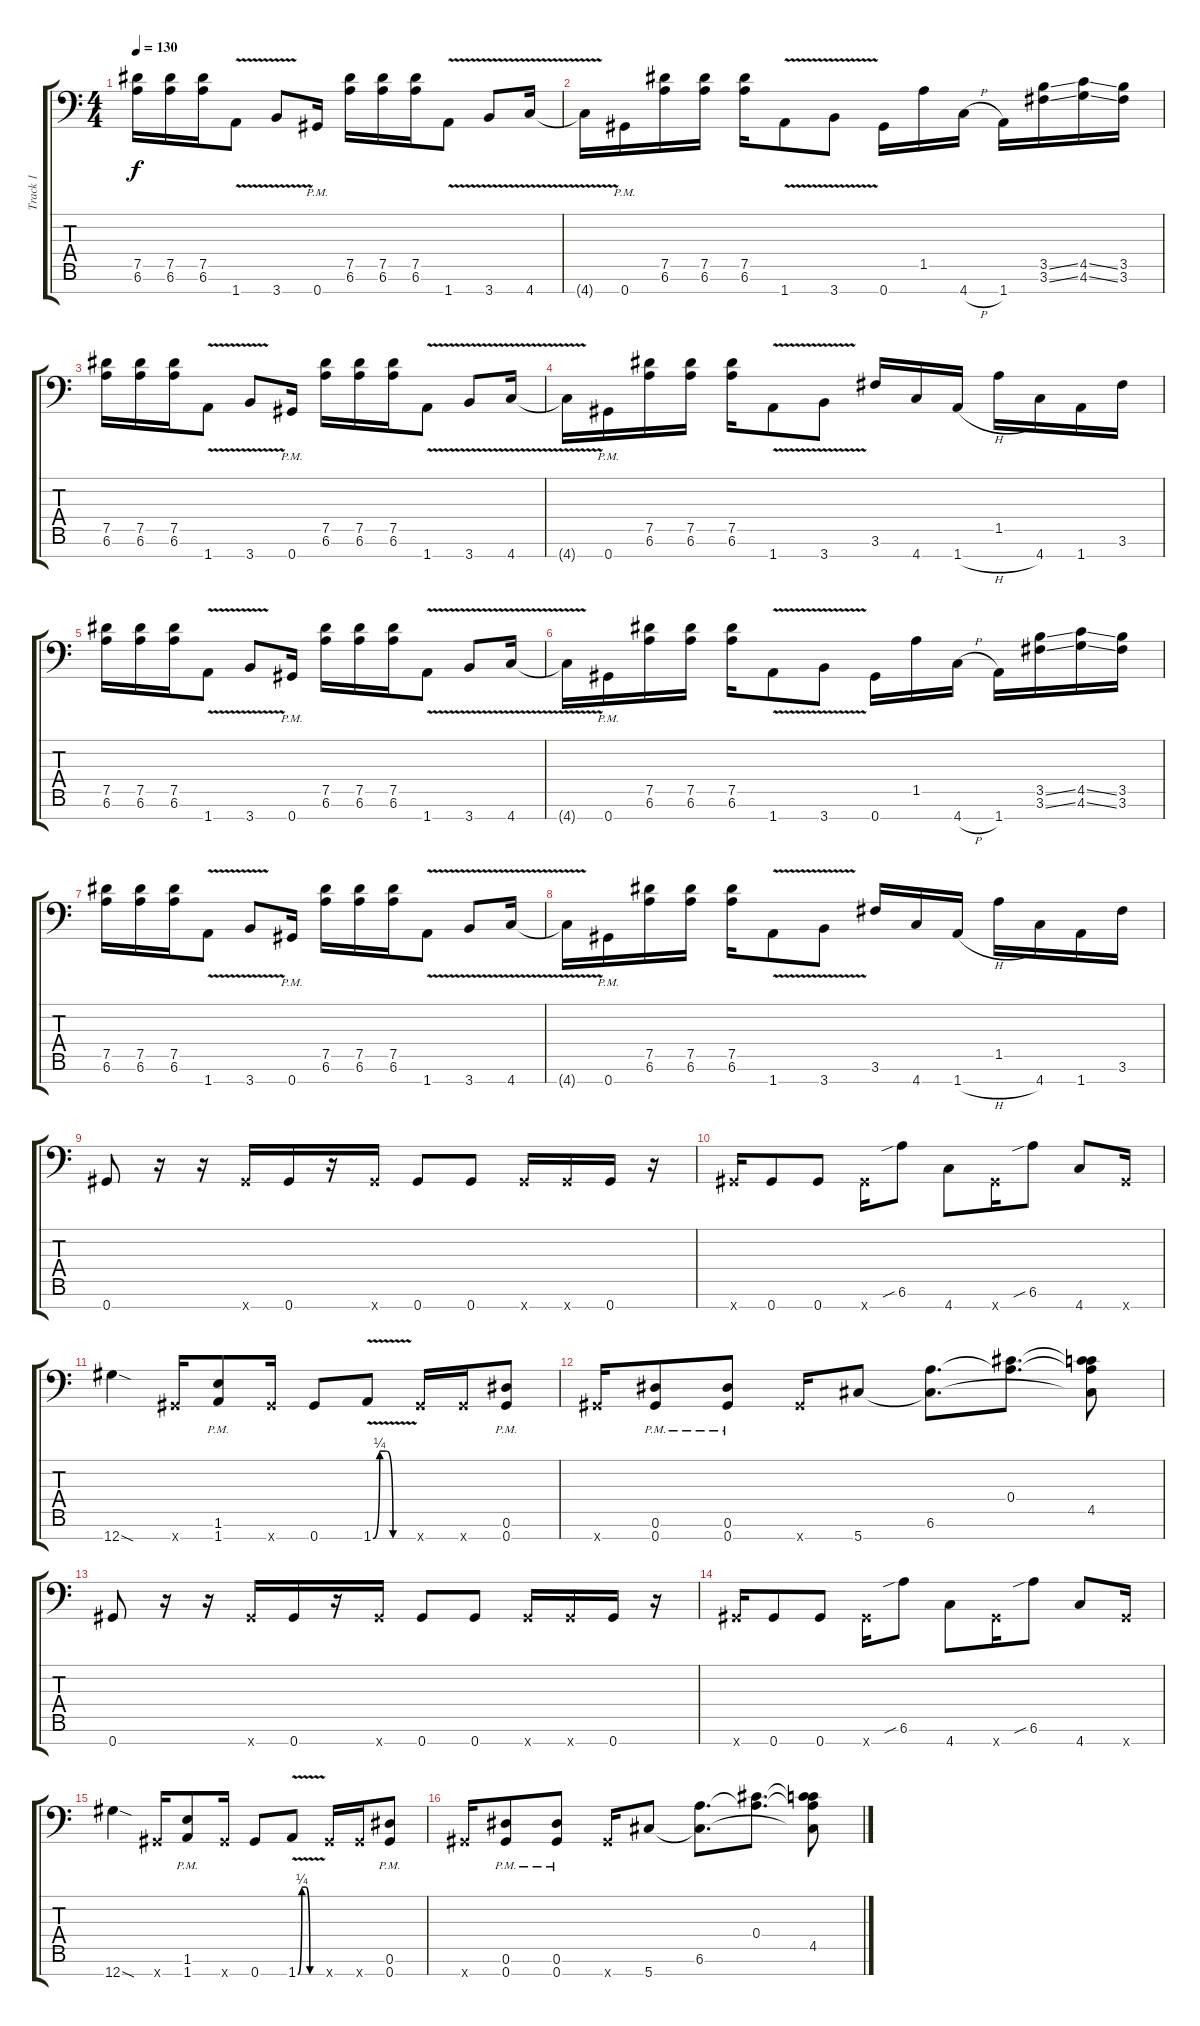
\track ("Track 1" "Track 1") {instrument distortionguitar}
\staff {score tabs}
\tuning (Eb4 Bb3 Gb3 Db3 Ab2 Eb2 Ab1) {hide}
\ts (4 4)
\tempo 130
\clef f4
\ks c
(7.5 6.6).16{dy f} (7.5 6.6).16 (7.5 6.6).16 1.7{v}.8 3.7{v}.8 0.7{pm}.16 (7.5 6.6).16 (7.5 6.6).16 (7.5 6.6).16 1.7{v}.8 3.7{v}.8 4.7{v}.16 |
4.7{t}.16 0.7{pm}.16 (7.5 6.6).16 (7.5 6.6).16 (7.5 6.6).16 1.7{v}.8 3.7{v}.8 0.7.16 1.5.16 4.7{h}.16 1.7.16 (3.5{ss} 3.6{ss}).16 (4.5{ss} 4.6{ss}).16 (3.5 3.6).16 |
(7.5 6.6).16 (7.5 6.6).16 (7.5 6.6).16 1.7{v}.8 3.7{v}.8 0.7{pm}.16 (7.5 6.6).16 (7.5 6.6).16 (7.5 6.6).16 1.7{v}.8 3.7{v}.8 4.7{v}.16 |
4.7{t}.16 0.7{pm}.16 (7.5 6.6).16 (7.5 6.6).16 (7.5 6.6).16 1.7{v}.8 3.7{v}.8 3.6.16 4.7.16 1.7{h}.16 1.5.16 4.7.16 1.7.16 3.6.16 |
(7.5 6.6).16 (7.5 6.6).16 (7.5 6.6).16 1.7{v}.8 3.7{v}.8 0.7{pm}.16 (7.5 6.6).16 (7.5 6.6).16 (7.5 6.6).16 1.7{v}.8 3.7{v}.8 4.7{v}.16 |
4.7{t}.16 0.7{pm}.16 (7.5 6.6).16 (7.5 6.6).16 (7.5 6.6).16 1.7{v}.8 3.7{v}.8 0.7.16 1.5.16 4.7{h}.16 1.7.16 (3.5{ss} 3.6{ss}).16 (4.5{ss} 4.6{ss}).16 (3.5 3.6).16 |
(7.5 6.6).16 (7.5 6.6).16 (7.5 6.6).16 1.7{v}.8 3.7{v}.8 0.7{pm}.16 (7.5 6.6).16 (7.5 6.6).16 (7.5 6.6).16 1.7{v}.8 3.7{v}.8 4.7{v}.16 |
4.7{t}.16 0.7{pm}.16 (7.5 6.6).16 (7.5 6.6).16 (7.5 6.6).16 1.7{v}.8 3.7{v}.8 3.6.16 4.7.16 1.7{h}.16 1.5.16 4.7.16 1.7.16 3.6.16 |
0.7.8 r.16 r.16 0.7{x}.16 0.7.16 r.16 0.7{x}.16 0.7.8 0.7.8 0.7{x}.16 0.7{x}.16 0.7.16 r.16 |
0.7{x}.16 0.7.8 0.7.8 0.7{x}.16 6.6{sib}.8 4.7.8 0.7{x}.16 6.6{sib}.8 4.7.8 0.7{x}.16 |
12.7{sod}.4 0.7{x}.16 (1.6{pm} 1.7{pm}).8 0.7{x}.16 0.7.8 1.7{be (custom 0 0 10 1 20 1 30 0 60 0) v}.8 0.7{x}.16 0.7{x}.16 (0.6{pm} 0.7{pm}).8 |
0.7{x}.16 (0.6{pm} 0.7{pm}).8 (0.6{pm} 0.7{pm}).8 0.7{x}.16 5.7.8 (6.6 5.7{t}).8{d} (0.4 6.6{t}).8{d} (0.4{t} 4.5 6.6{t} 5.7{t}).8 |
0.7.8 r.16 r.16 0.7{x}.16 0.7.16 r.16 0.7{x}.16 0.7.8 0.7.8 0.7{x}.16 0.7{x}.16 0.7.16 r.16 |
0.7{x}.16 0.7.8 0.7.8 0.7{x}.16 6.6{sib}.8 4.7.8 0.7{x}.16 6.6{sib}.8 4.7.8 0.7{x}.16 |
12.7{sod}.4 0.7{x}.16 (1.6{pm} 1.7{pm}).8 0.7{x}.16 0.7.8 1.7{be (custom 0 0 10 1 20 1 30 0 60 0) v}.8 0.7{x}.16 0.7{x}.16 (0.6{pm} 0.7{pm}).8 |
0.7{x}.16 (0.6{pm} 0.7{pm}).8 (0.6{pm} 0.7{pm}).8 0.7{x}.16 5.7.8 (6.6 5.7{t}).8{d} (0.4 6.6{t}).8{d} (0.4{t} 4.5 6.6{t} 5.7{t}).8
